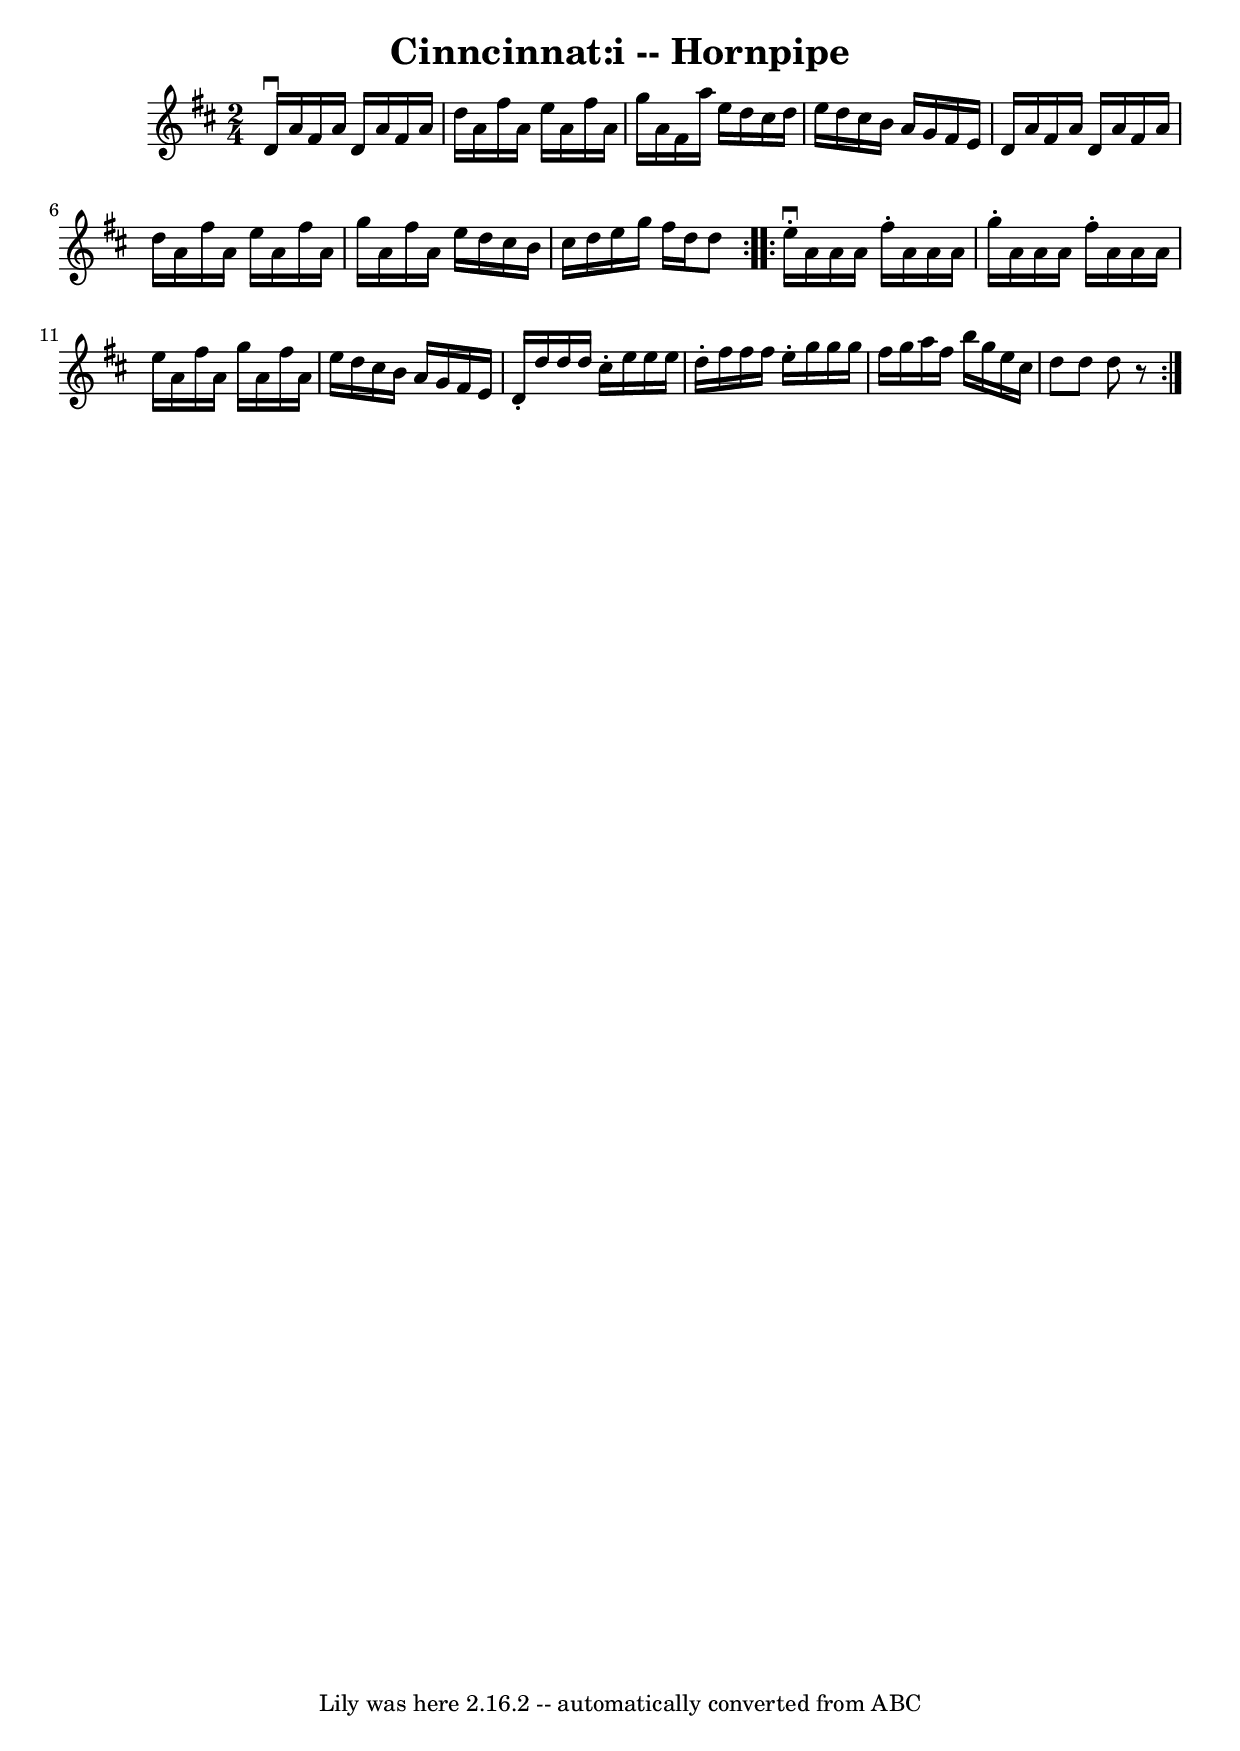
\version "2.7.40"
\include "Mammoth.ily"
\header {
	%% book = "Cole's 1000 Fiddle Tunes"
	crossRefNumber = "1"
	footnotes = ""
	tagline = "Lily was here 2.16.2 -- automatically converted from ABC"
	title = "Cinncinnat:i -- Hornpipe"
}
voicedefault =  {
\set Score.defaultBarType = "empty"

\repeat volta 2 {
\time 2/4 \key d \major d'16^\downbow a'16 fis'16 a'16 d'16    
a'16 fis'16 a'16  |
 d''16 a'16 fis''16 a'16 e''16    
a'16 fis''16 a'16  |
 g''16 a'16 fis'16 a''16 e''16   
 d''16 cis''16 d''16  |
 e''16 d''16 cis''16 b'16    
a'16 g'16 fis'16 e'16  |
 d'16 a'16 fis'16 a'16    
d'16 a'16 fis'16 a'16  |
 d''16 a'16 fis''16 a'16    
e''16 a'16 fis''16 a'16  |
 g''16 a'16 fis''16 a'16   
 e''16 d''16 cis''16 b'16  |
 cis''16 d''16 e''16    
g''16 fis''16 d''16 d''8  }     \repeat volta 2 { e''16^\downbow-.  
 a'16 a'16 a'16 fis''16 -. a'16 a'16 a'16  |
 g''16 -. 
 a'16 a'16 a'16 fis''16 -. a'16 a'16 a'16  |
 e''16   
 a'16 fis''16 a'16 g''16 a'16 fis''16 a'16  |
 e''16  
 d''16 cis''16 b'16 a'16 g'16 fis'16 e'16  |
 d'16 
-. d''16 d''16 d''16 cis''16 -. e''16 e''16 e''16  |
  
 d''16 -. fis''16 fis''16 fis''16 e''16 -. g''16 g''16 g''16 
 |
 fis''16 g''16 a''16 fis''16 b''16 g''16 e''16    
cis''16  |
 d''8 d''8 d''8    r8 }   
}

\score{
    <<

	\context Staff="default"
	{
	    \voicedefault 
	}

    >>
	\layout {
	}
	\midi {}
}
